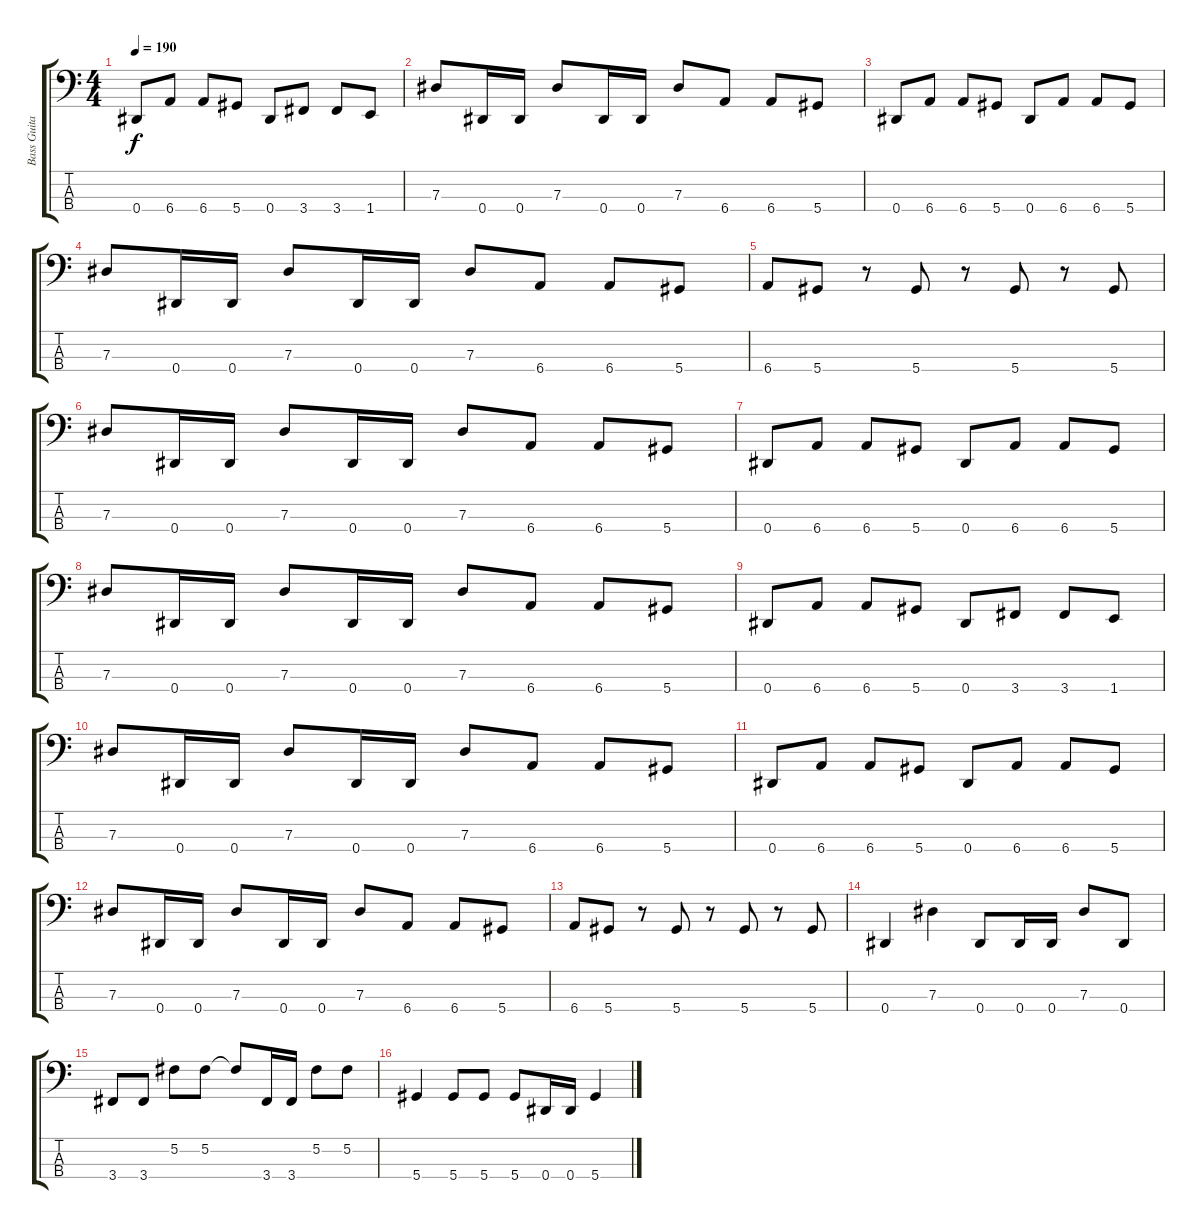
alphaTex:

\track ("Bass Guitar" "Bass Guita") {instrument electricbassfinger}
\staff {score tabs}
\tuning (Gb2 Db2 Ab1 Eb1) {hide}
\ts (4 4)
\tempo 190
\clef f4
\ks c
0.4.8{dy f} 6.4.8 6.4.8 5.4.8 0.4.8 3.4.8 3.4.8 1.4.8 |
7.3.8 0.4.16 0.4.16 7.3.8 0.4.16 0.4.16 7.3.8 6.4.8 6.4.8 5.4.8 |
0.4.8 6.4.8 6.4.8 5.4.8 0.4.8 6.4.8 6.4.8 5.4.8 |
7.3.8 0.4.16 0.4.16 7.3.8 0.4.16 0.4.16 7.3.8 6.4.8 6.4.8 5.4.8 |
6.4.8 5.4.8 r.8 5.4.8 r.8 5.4.8 r.8 5.4.8 |
7.3.8 0.4.16 0.4.16 7.3.8 0.4.16 0.4.16 7.3.8 6.4.8 6.4.8 5.4.8 |
0.4.8 6.4.8 6.4.8 5.4.8 0.4.8 6.4.8 6.4.8 5.4.8 |
7.3.8 0.4.16 0.4.16 7.3.8 0.4.16 0.4.16 7.3.8 6.4.8 6.4.8 5.4.8 |
0.4.8 6.4.8 6.4.8 5.4.8 0.4.8 3.4.8 3.4.8 1.4.8 |
7.3.8 0.4.16 0.4.16 7.3.8 0.4.16 0.4.16 7.3.8 6.4.8 6.4.8 5.4.8 |
0.4.8 6.4.8 6.4.8 5.4.8 0.4.8 6.4.8 6.4.8 5.4.8 |
7.3.8 0.4.16 0.4.16 7.3.8 0.4.16 0.4.16 7.3.8 6.4.8 6.4.8 5.4.8 |
6.4.8 5.4.8 r.8 5.4.8 r.8 5.4.8 r.8 5.4.8 |
0.4.4 7.3.4 0.4.8 0.4.16 0.4.16 7.3.8 0.4.8 |
3.4.8 3.4.8 5.2.8 5.2.8 5.2{t}.8 3.4.16 3.4.16 5.2.8 5.2.8 |
5.4.4 5.4.8 5.4.8 5.4.8 0.4.16 0.4.16 5.4.4
